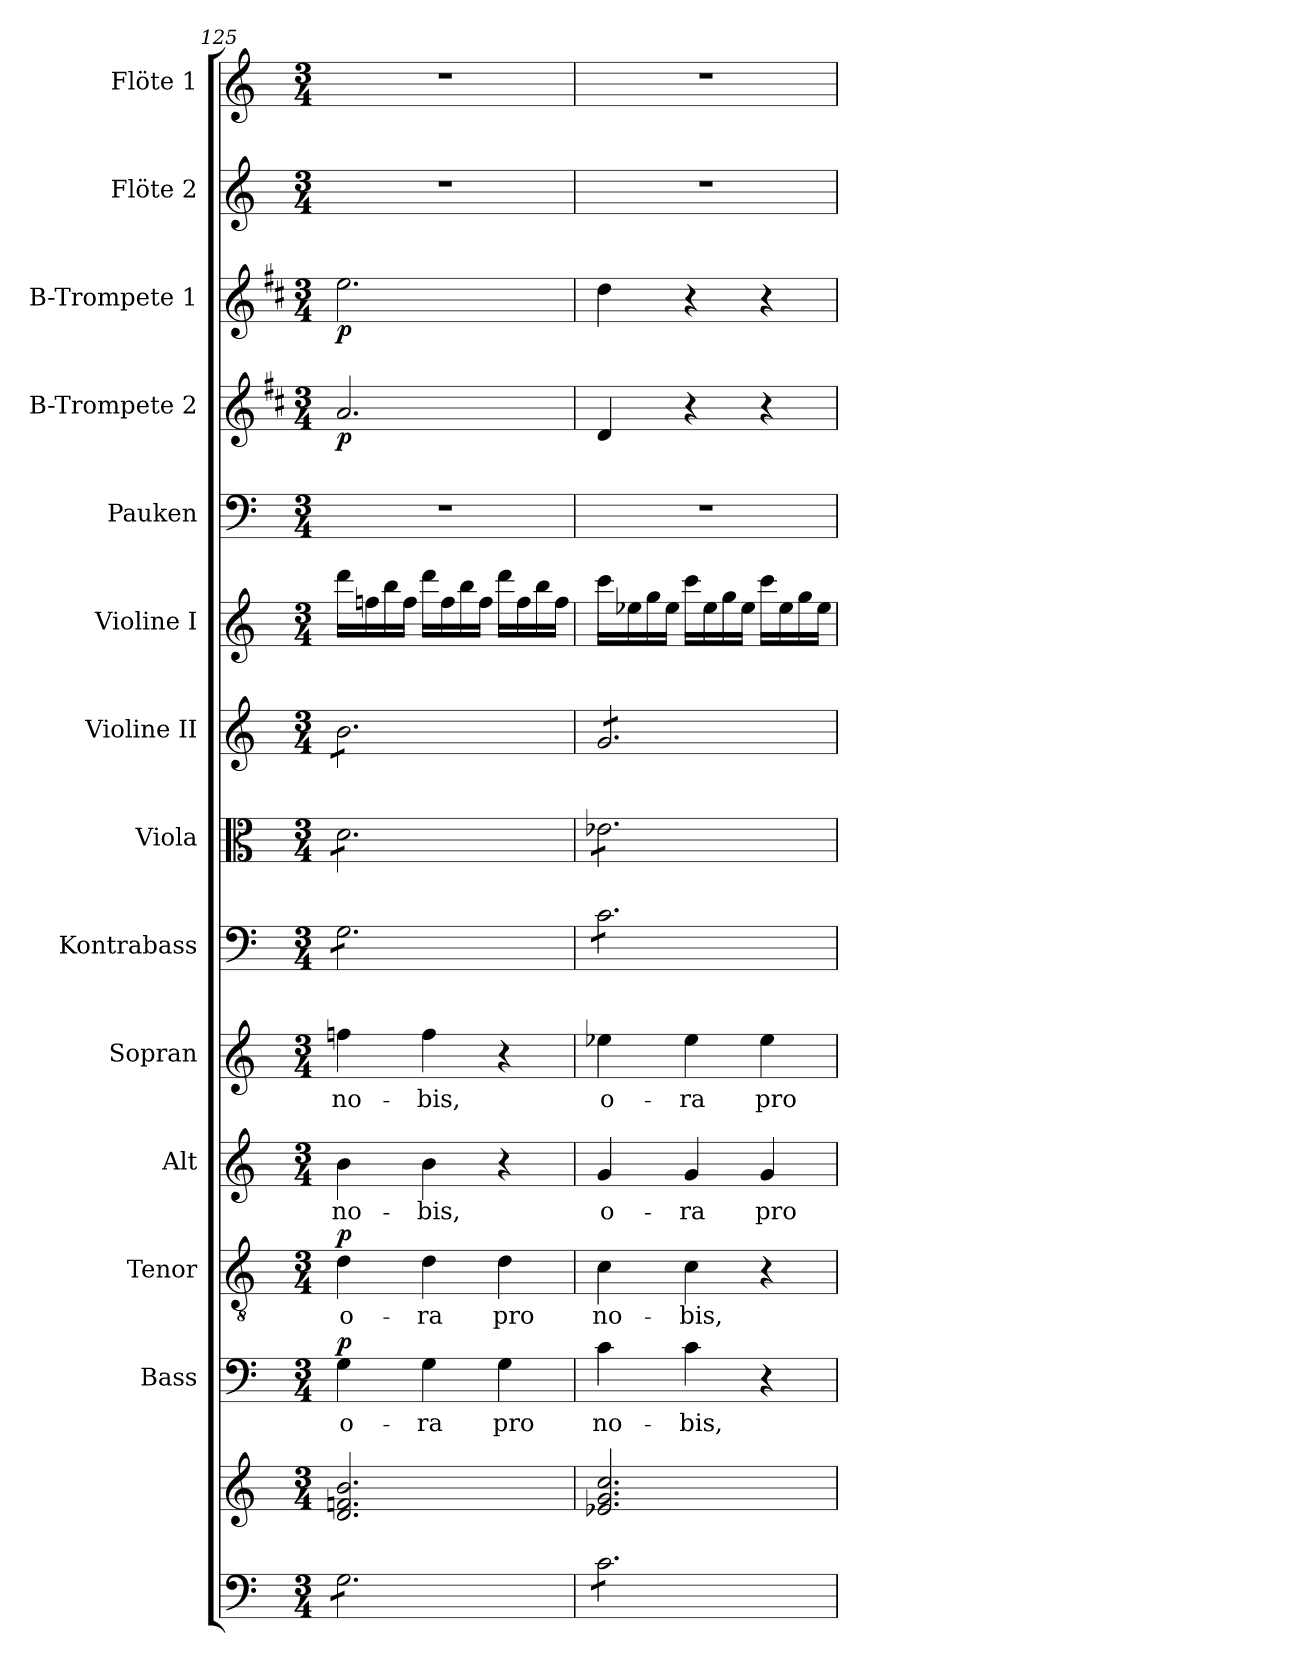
**kern	**kern	**kern	**text	**dynam	**kern	**text	**dynam	**kern	**text	**kern	**text	**kern	**kern	**kern	**kern	**kern	**kern	**dynam	**kern	**dynam	**kern	**kern
*part14	*part14	*part13	*part13	*part13	*part12	*part12	*part12	*part11	*part11	*part10	*part10	*part9	*part8	*part7	*part6	*part5	*part4	*part4	*part3	*part3	*part2	*part1
*staff15	*staff14	*staff13	*staff13	*staff13	*staff12	*staff12	*staff12	*staff11	*staff11	*staff10	*staff10	*staff9	*staff8	*staff7	*staff6	*staff5	*staff4	*staff4	*staff3	*staff3	*staff2	*staff1
*	*	*I"Bass	*	*	*I"Tenor	*	*	*I"Alt	*	*I"Sopran	*	*I"Kontrabass	*I"Viola	*I"Violine II	*I"Violine I	*I"Pauken	*I"B-Trompete 2	*	*I"B-Trompete 1	*	*I"Flöte 2	*I"Flöte 1
*	*	*I'B.	*	*	*I'T.	*	*	*I'A.	*	*I'S.	*	*I'Kb.	*I'Vla.	*I'Vl. II	*I'Vl. I	*I'Pk.	*I'B Trp. 2	*	*I'B Trp. 1	*	*I'Fl. 2	*I'Fl. 1
*clefF4	*clefG2	*clefF4	*	*	*clefGv2	*	*	*clefG2	*	*clefG2	*	*clefF4	*clefC3	*clefG2	*clefG2	*clefF4	*clefG2	*	*clefG2	*	*clefG2	*clefG2
*	*	*	*	*	*	*	*	*	*	*	*	*ITrd7c12	*	*	*	*	*ITrd1c2	*	*ITrd1c2	*	*	*
*k[]	*k[]	*k[]	*	*	*k[]	*	*	*k[]	*	*k[]	*	*k[]	*k[]	*k[]	*k[]	*k[]	*k[]	*	*k[]	*	*k[]	*k[]
*C:	*C:	*C:	*	*	*C:	*	*	*C:	*	*C:	*	*C:	*C:	*C:	*C:	*C:	*C:	*	*C:	*	*C:	*C:
*M3/4	*M3/4	*M3/4	*	*	*M3/4	*	*	*M3/4	*	*M3/4	*	*M3/4	*M3/4	*M3/4	*M3/4	*M3/4	*M3/4	*	*M3/4	*	*M3/4	*M3/4
=125	=125	=125	=125	=125	=125	=125	=125	=125	=125	=125	=125	=125	=125	=125	=125	=125	=125	=125	=125	=125	=125	=125
!	!	!	!LO:LY:b	!LO:DY:a	!	!LO:LY:b	!LO:DY:a	!	!LO:LY:b	!	!LO:LY:b	!	!	!	!	!	!	!LO:DY:b	!	!LO:DY:b	!	!
*tremolo	*	*	*	*	*	*	*	*	*	*	*	*	*	*	*	*	*	*	*	*	*	*
*	*	*	*	*	*	*	*	*	*	*	*	*tremolo	*	*	*	*	*	*	*	*	*	*
*	*	*	*	*	*	*	*	*	*	*	*	*	*tremolo	*	*	*	*	*	*	*	*	*
*	*	*	*	*	*	*	*	*	*	*	*	*	*	*tremolo	*	*	*	*	*	*	*	*
8G\L	2.d/ 2.fn/ 2.b/	4G\	o-	p	4d\	o-	p	4b\	no-	4ffn\	no-	8GG\L	8d\L	8b\L	16ddd\LL	2.r	2.g/	p	2.dd\	p	2.r	2.r
.	.	.	.	.	.	.	.	.	.	.	.	.	.	.	16ffn\	.	.	.	.	.	.	.
8G\	.	.	.	.	.	.	.	.	.	.	.	8GG\	8d\	8b\	16bb\	.	.	.	.	.	.	.
.	.	.	.	.	.	.	.	.	.	.	.	.	.	.	16ff\JJ	.	.	.	.	.	.	.
!	!	!	!LO:LY:b	!	!	!LO:LY:b	!	!	!LO:LY:b	!	!LO:LY:b	!	!	!	!	!	!	!	!	!	!	!
8G\	.	4G\	-ra	.	4d\	-ra	.	4b\	-bis,	4ff\	-bis,	8GG\	8d\	8b\	16ddd\LL	.	.	.	.	.	.	.
.	.	.	.	.	.	.	.	.	.	.	.	.	.	.	16ff\	.	.	.	.	.	.	.
8G\	.	.	.	.	.	.	.	.	.	.	.	8GG\	8d\	8b\	16bb\	.	.	.	.	.	.	.
.	.	.	.	.	.	.	.	.	.	.	.	.	.	.	16ff\JJ	.	.	.	.	.	.	.
!	!	!	!LO:LY:b	!	!	!LO:LY:b	!	!	!	!	!	!	!	!	!	!	!	!	!	!	!	!
8G\	.	4G\	pro	.	4d\	pro	.	4r	.	4r	.	8GG\	8d\	8b\	16ddd\LL	.	.	.	.	.	.	.
.	.	.	.	.	.	.	.	.	.	.	.	.	.	.	16ff\	.	.	.	.	.	.	.
8G\J	.	.	.	.	.	.	.	.	.	.	.	8GG\J	8d\J	8b\J	16bb\	.	.	.	.	.	.	.
.	.	.	.	.	.	.	.	.	.	.	.	.	.	.	16ff\JJ	.	.	.	.	.	.	.
=126	=126	=126	=126	=126	=126	=126	=126	=126	=126	=126	=126	=126	=126	=126	=126	=126	=126	=126	=126	=126	=126	=126
!	!	!	!LO:LY:b	!	!	!LO:LY:b	!	!	!LO:LY:b	!	!LO:LY:b	!	!	!	!	!	!	!	!	!	!	!
8c\L	2.e-X/ 2.g/ 2.cc/	4c\	no-	.	4c\	no-	.	4g/	o-	4ee-X\	o-	8C\L	8e-X\L	8g/L	16ccc\LL	2.r	4c/	.	4cc\	.	2.r	2.r
.	.	.	.	.	.	.	.	.	.	.	.	.	.	.	16ee-X\	.	.	.	.	.	.	.
8c\	.	.	.	.	.	.	.	.	.	.	.	8C\	8e-X\	8g/	16gg\	.	.	.	.	.	.	.
.	.	.	.	.	.	.	.	.	.	.	.	.	.	.	16ee-\JJ	.	.	.	.	.	.	.
!	!	!	!LO:LY:b	!	!	!LO:LY:b	!	!	!LO:LY:b	!	!LO:LY:b	!	!	!	!	!	!	!	!	!	!	!
8c\	.	4c\	-bis,	.	4c\	-bis,	.	4g/	-ra	4ee-\	-ra	8C\	8e-X\	8g/	16ccc\LL	.	4r	.	4r	.	.	.
.	.	.	.	.	.	.	.	.	.	.	.	.	.	.	16ee-\	.	.	.	.	.	.	.
8c\	.	.	.	.	.	.	.	.	.	.	.	8C\	8e-X\	8g/	16gg\	.	.	.	.	.	.	.
.	.	.	.	.	.	.	.	.	.	.	.	.	.	.	16ee-\JJ	.	.	.	.	.	.	.
!	!	!	!	!	!	!	!	!	!LO:LY:b	!	!LO:LY:b	!	!	!	!	!	!	!	!	!	!	!
8c\	.	4r	.	.	4r	.	.	4g/	pro	4ee-\	pro	8C\	8e-X\	8g/	16ccc\LL	.	4r	.	4r	.	.	.
.	.	.	.	.	.	.	.	.	.	.	.	.	.	.	16ee-\	.	.	.	.	.	.	.
8c\J	.	.	.	.	.	.	.	.	.	.	.	8C\J	8e-X\J	8g/J	16gg\	.	.	.	.	.	.	.
*	*	*	*	*	*	*	*	*	*	*	*	*	*	*Xtremolo	*	*	*	*	*	*	*	*
*	*	*	*	*	*	*	*	*	*	*	*	*	*Xtremolo	*	*	*	*	*	*	*	*	*
*	*	*	*	*	*	*	*	*	*	*	*	*Xtremolo	*	*	*	*	*	*	*	*	*	*
*Xtremolo	*	*	*	*	*	*	*	*	*	*	*	*	*	*	*	*	*	*	*	*	*	*
.	.	.	.	.	.	.	.	.	.	.	.	.	.	.	16ee-\JJ	.	.	.	.	.	.	.
=	=	=	=	=	=	=	=	=	=	=	=	=	=	=	=	=	=	=	=	=	=	=
*-	*-	*-	*-	*-	*-	*-	*-	*-	*-	*-	*-	*-	*-	*-	*-	*-	*-	*-	*-	*-	*-	*-
